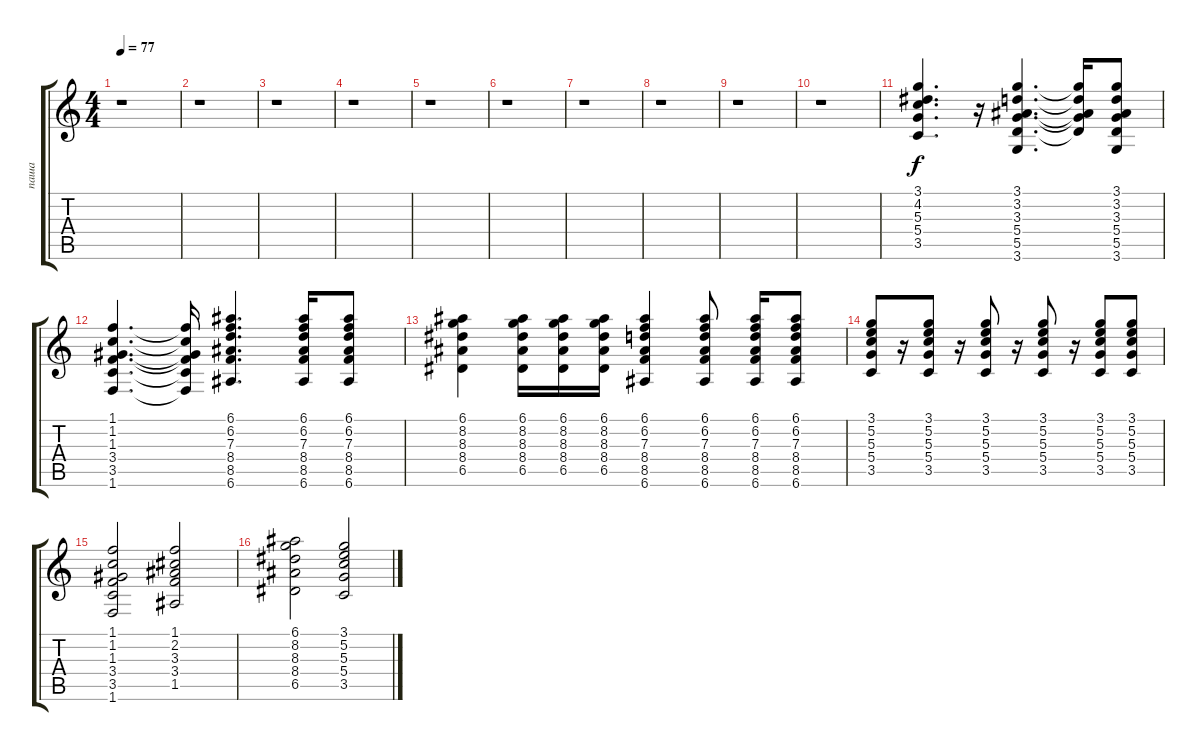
\track ("паша" "паша") {instrument overdrivenguitar}
\staff {score tabs}
\tuning (E4 B3 G3 D3 A2 E2) {hide}
\ts (4 4)
\tempo 77
\clef g2
\ks c
r.1{dy f} |
r.1 |
r.1 |
r.1 |
r.1 |
r.1 |
r.1 |
r.1 |
r.1 |
r.1 |
(3.1 4.2 5.3 5.4 3.5).4{d} r.16 (3.1 3.2 3.3 5.4 5.5 3.6).4{d} (3.1{t} 3.2{t} 3.3{t} 5.4{t} 5.5{t}).16 (3.1 3.2 3.3 5.4 5.5 3.6).8 |
(1.1 1.2 1.3 3.4 3.5 1.6).4{d} (1.1{t} 1.2{t} 1.3{t} 3.4{t} 3.5{t} 1.6{t}).16 (6.1 6.2 7.3 8.4 8.5 6.6).4{d} (6.1 6.2 7.3 8.4 8.5 6.6).16 (6.1 6.2 7.3 8.4 8.5 6.6).8 |
(6.1 8.2 8.3 8.4 6.5).4 (6.1 8.2 8.3 8.4 6.5).16 (6.1 8.2 8.3 8.4 6.5).16 (6.1 8.2 8.3 8.4 6.5).16 (6.1 6.2 7.3 8.4 8.5 6.6).4 (6.1 6.2 7.3 8.4 8.5 6.6).8 (6.1 6.2 7.3 8.4 8.5 6.6).16 (6.1 6.2 7.3 8.4 8.5 6.6).8 |
(3.1 5.2 5.3 5.4 3.5).8 r.16 (3.1 5.2 5.3 5.4 3.5).8 r.16 (3.1 5.2 5.3 5.4 3.5).8 r.16 (3.1 5.2 5.3 5.4 3.5).8 r.16 (3.1 5.2 5.3 5.4 3.5).8 (3.1 5.2 5.3 5.4 3.5).8 |
(1.1 1.2 1.3 3.4 3.5 1.6).2 (1.1 2.2 3.3 3.4 1.5).2 |
(6.1 8.2 8.3 8.4 6.5).2 (3.1 5.2 5.3 5.4 3.5).2
